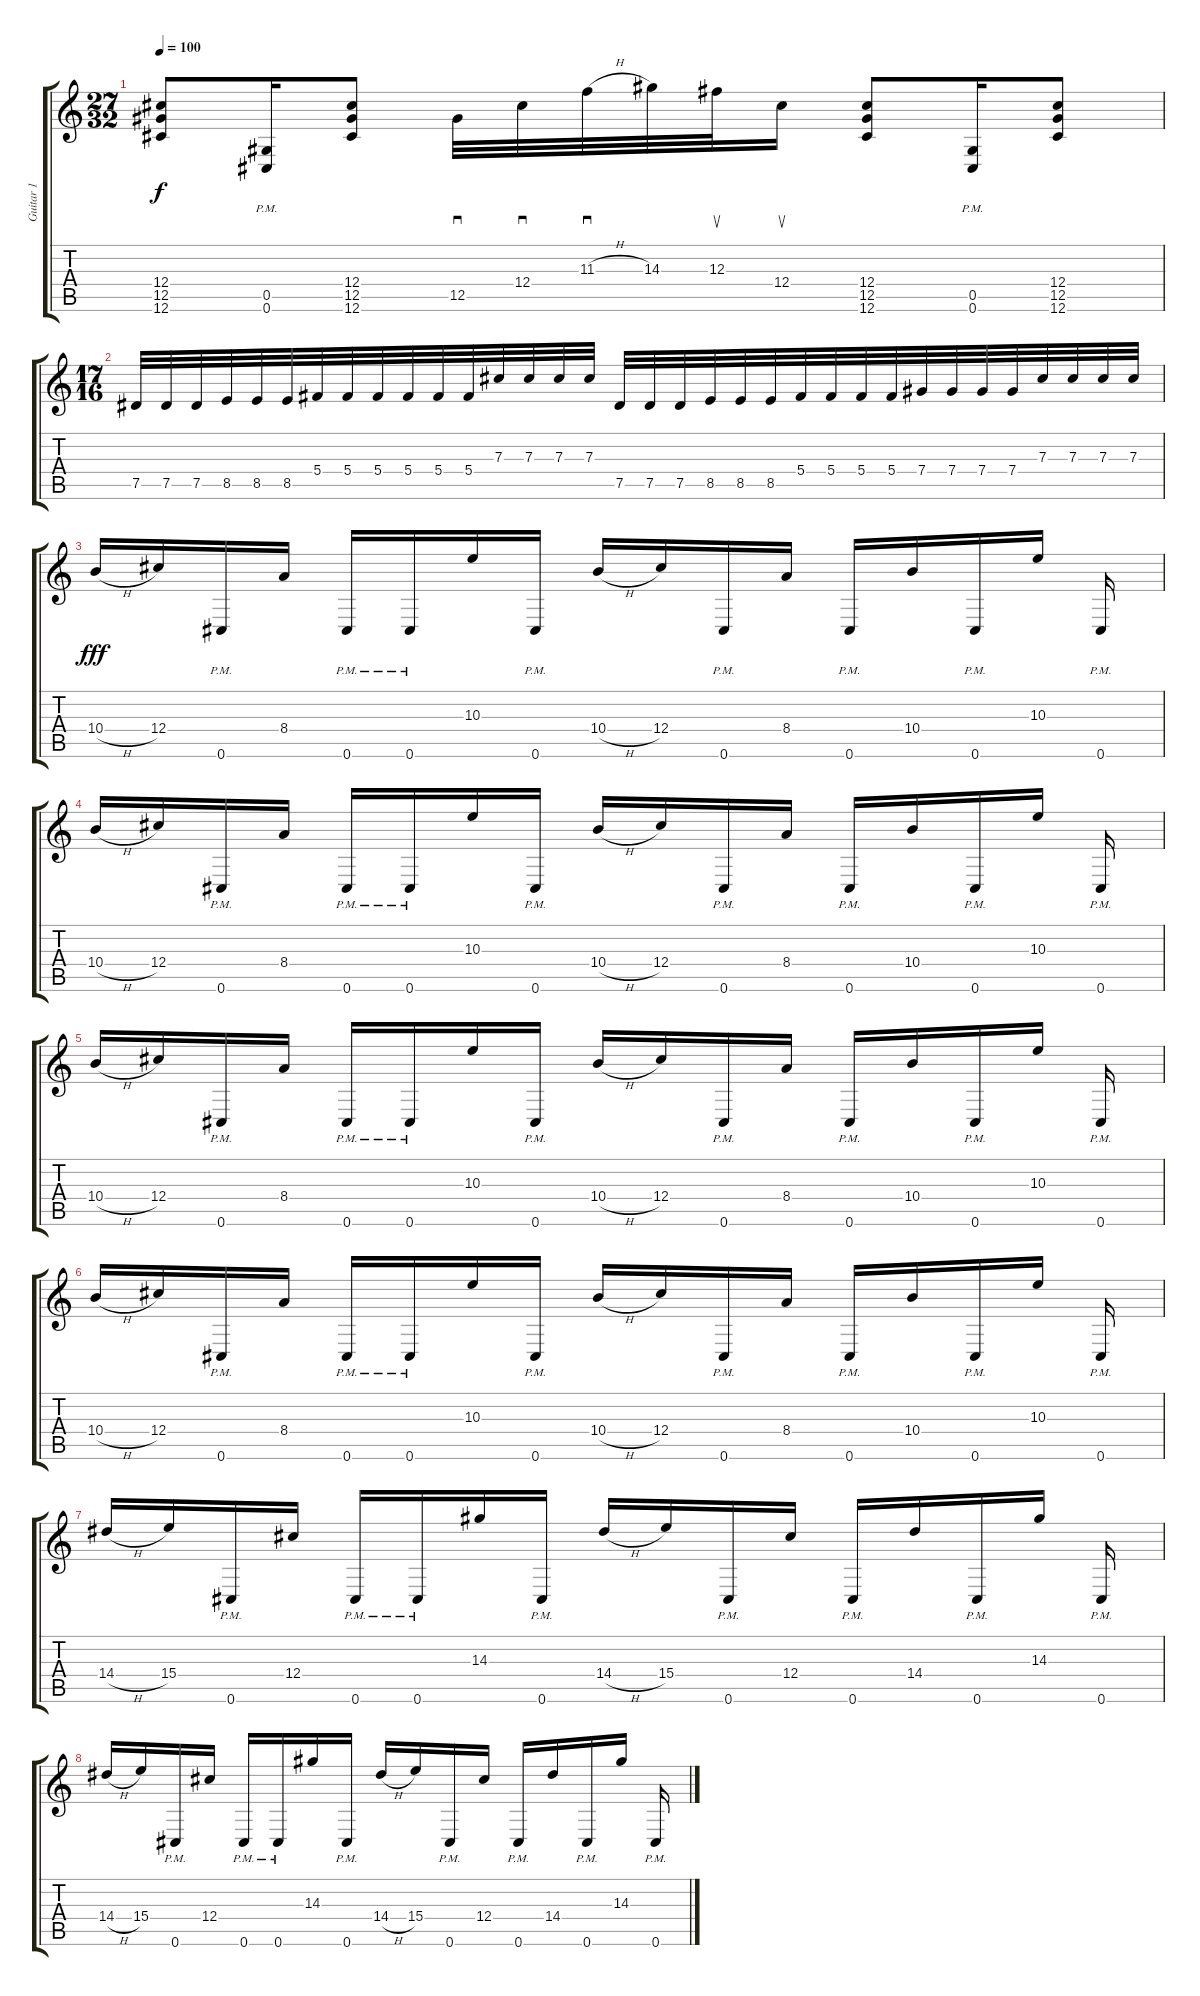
\track ("Guitar 1" "Guitar 1") {instrument distortionguitar}
\staff {score tabs}
\tuning (Eb4 Bb3 Gb3 Db3 Ab2 Db2) {hide}
\ts (27 32)
\tempo 100
\clef g2
\ks c
(12.4 12.5 12.6).8{dy f} (0.5{pm} 0.6{pm}).16 (12.4 12.5 12.6).8 12.5.32{sd} 12.4.32{sd} 11.3{h}.32{sd} 14.3.32 12.3.32{su} 12.4.16{su} (12.4 12.5 12.6).8 (0.5{pm} 0.6{pm}).16 (12.4 12.5 12.6).8 |
\ts (17 16)
7.5.32 7.5.32{beam merge} 7.5.32 8.5.32{beam merge} 8.5.32 8.5.32 5.4.32 5.4.32{beam merge} 5.4.32 5.4.32{beam merge} 5.4.32 5.4.32 7.3.32 7.3.32{beam merge} 7.3.32 7.3.32 7.5.32 7.5.32{beam merge} 7.5.32 8.5.32{beam merge} 8.5.32 8.5.32 5.4.32 5.4.32{beam merge} 5.4.32 5.4.32 7.4.32 7.4.32{beam merge} 7.4.32 7.4.32 7.3.32 7.3.32{beam merge} 7.3.32 7.3.32 |
10.4{h}.16{dy fff beam merge} 12.4.16{beam merge} 0.6{pm}.16{beam merge} 8.4.16 0.6{pm}.16{beam merge} 0.6{pm}.16{beam merge} 10.3.16{beam merge} 0.6{pm}.16 10.4{h}.16{beam merge} 12.4.16{beam merge} 0.6{pm}.16{beam merge} 8.4.16 0.6{pm}.16{beam merge} 10.4.16{beam merge} 0.6{pm}.16{beam merge} 10.3.16 0.6{pm}.16 |
10.4{h}.16{beam merge} 12.4.16{beam merge} 0.6{pm}.16{beam merge} 8.4.16 0.6{pm}.16{beam merge} 0.6{pm}.16{beam merge} 10.3.16{beam merge} 0.6{pm}.16 10.4{h}.16{beam merge} 12.4.16{beam merge} 0.6{pm}.16{beam merge} 8.4.16 0.6{pm}.16{beam merge} 10.4.16{beam merge} 0.6{pm}.16{beam merge} 10.3.16 0.6{pm}.16 |
10.4{h}.16{beam merge} 12.4.16{beam merge} 0.6{pm}.16{beam merge} 8.4.16 0.6{pm}.16{beam merge} 0.6{pm}.16{beam merge} 10.3.16{beam merge} 0.6{pm}.16 10.4{h}.16{beam merge} 12.4.16{beam merge} 0.6{pm}.16{beam merge} 8.4.16 0.6{pm}.16{beam merge} 10.4.16{beam merge} 0.6{pm}.16{beam merge} 10.3.16 0.6{pm}.16 |
10.4{h}.16{beam merge} 12.4.16{beam merge} 0.6{pm}.16{beam merge} 8.4.16 0.6{pm}.16{beam merge} 0.6{pm}.16{beam merge} 10.3.16{beam merge} 0.6{pm}.16 10.4{h}.16{beam merge} 12.4.16{beam merge} 0.6{pm}.16{beam merge} 8.4.16 0.6{pm}.16{beam merge} 10.4.16{beam merge} 0.6{pm}.16{beam merge} 10.3.16 0.6{pm}.16 |
14.4{h}.16{beam merge} 15.4.16{beam merge} 0.6{pm}.16{beam merge} 12.4.16 0.6{pm}.16{beam merge} 0.6{pm}.16{beam merge} 14.3.16{beam merge} 0.6{pm}.16 14.4{h}.16{beam merge} 15.4.16{beam merge} 0.6{pm}.16{beam merge} 12.4.16 0.6{pm}.16{beam merge} 14.4.16{beam merge} 0.6{pm}.16{beam merge} 14.3.16 0.6{pm}.16 |
14.4{h}.16{beam merge} 15.4.16{beam merge} 0.6{pm}.16{beam merge} 12.4.16 0.6{pm}.16{beam merge} 0.6{pm}.16{beam merge} 14.3.16{beam merge} 0.6{pm}.16 14.4{h}.16{beam merge} 15.4.16{beam merge} 0.6{pm}.16{beam merge} 12.4.16 0.6{pm}.16{beam merge} 14.4.16{beam merge} 0.6{pm}.16{beam merge} 14.3.16 0.6{pm}.16
